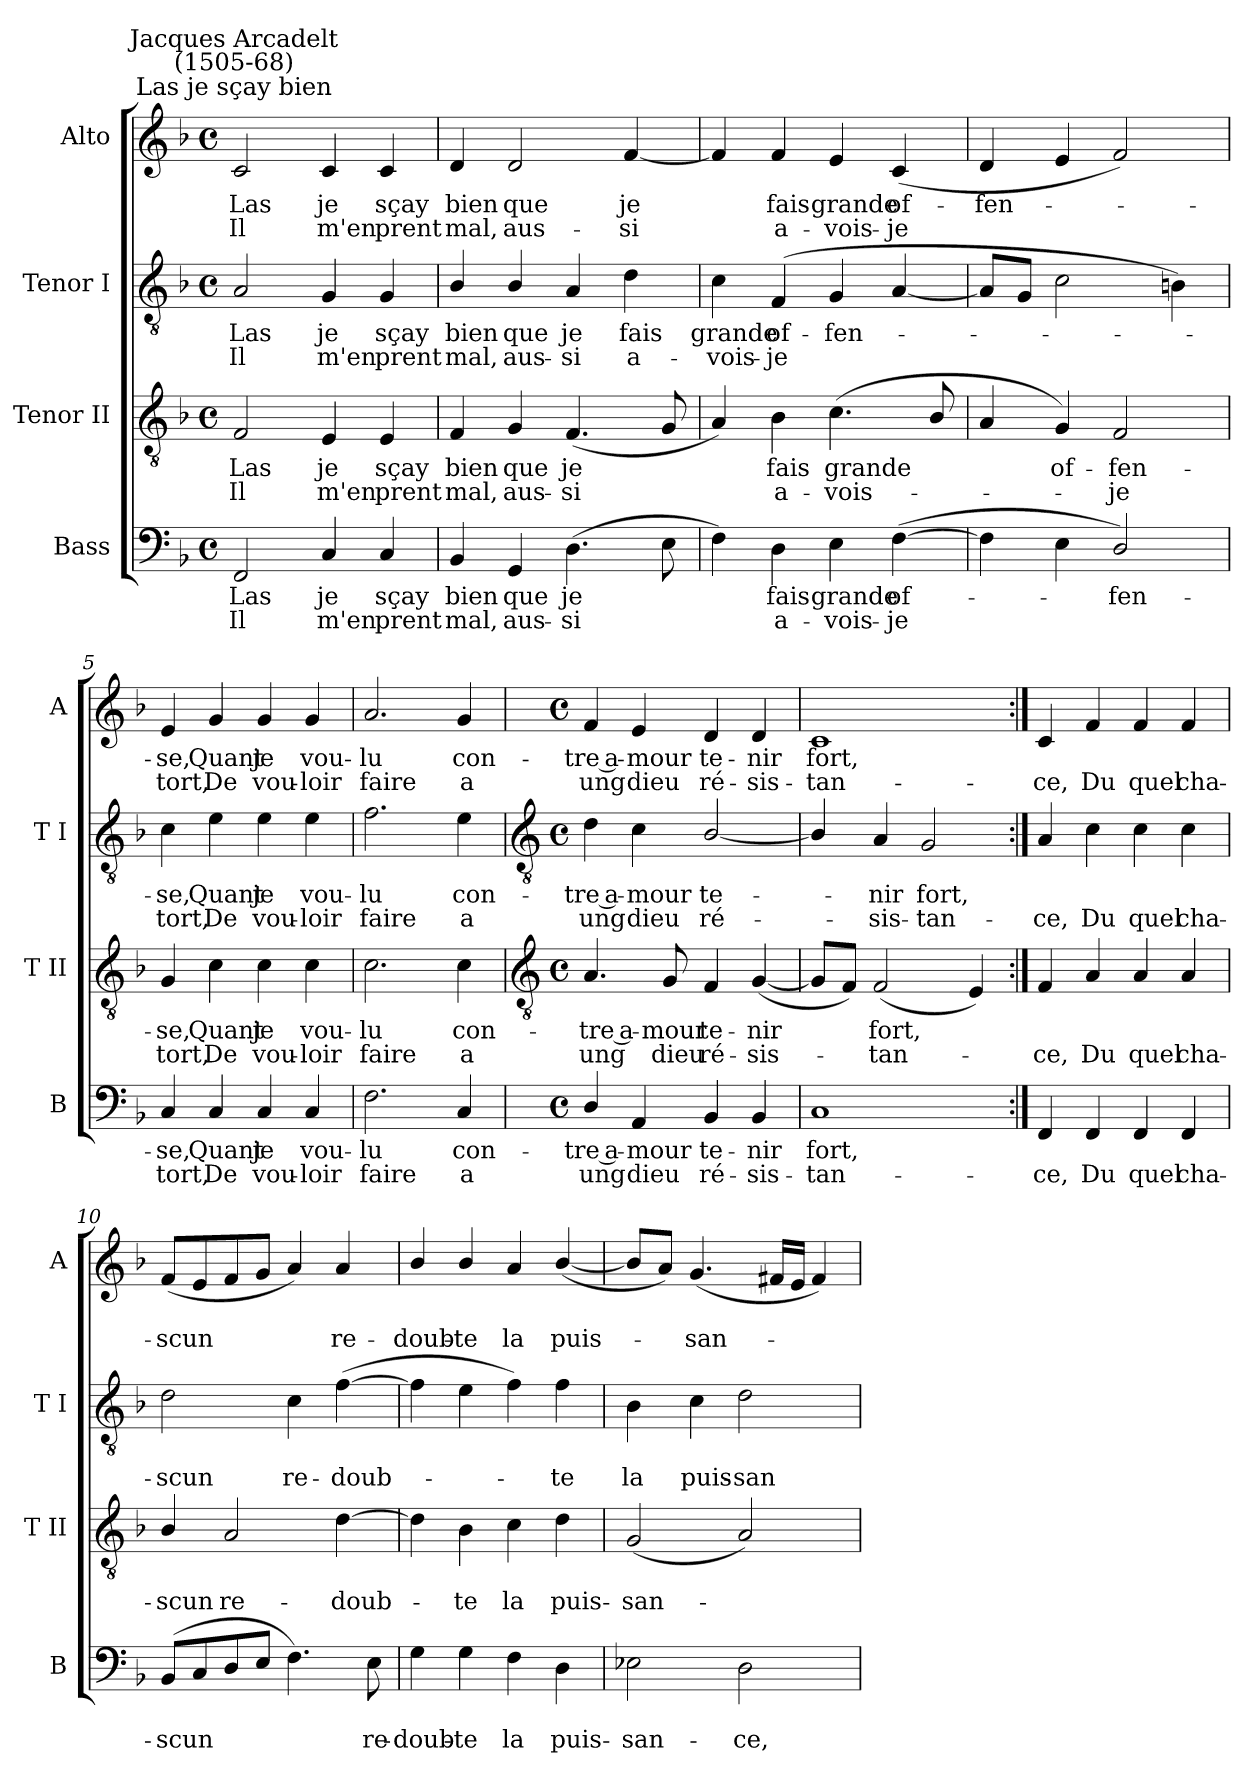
**kern	**text	**text	**kern	**text	**text	**kern	**text	**text	**kern	**text	**text
*part4	*part4	*part4	*part3	*part3	*part3	*part2	*part2	*part2	*part1	*part1	*part1
*staff4	*staff4	*staff4	*staff3	*staff3	*staff3	*staff2	*staff2	*staff2	*staff1	*staff1	*staff1
*I"Bass	*	*	*I"Tenor II	*	*	*I"Tenor I	*	*	*I"Alto	*	*
*I'B	*	*	*I'T II	*	*	*I'T I	*	*	*I'A	*	*
*clefF4	*	*	*clefGv2	*	*	*clefGv2	*	*	*clefG2	*	*
*k[b-]	*	*	*k[b-]	*	*	*k[b-]	*	*	*k[b-]	*	*
*F:	*	*	*F:	*	*	*F:	*	*	*F:	*	*
*M4/4	*	*	*M4/4	*	*	*M4/4	*	*	*M4/4	*	*
*met(c)	*	*	*met(c)	*	*	*met(c)	*	*	*met(c)	*	*
=1	=1	=1	=1	=1	=1	=1	=1	=1	=1	=1	=1
!	!	!	!	!	!	!	!	!	!LO:TX:a:cj:t=Las je sçay bien	!	!
!	!	!	!	!	!	!	!	!	!LO:TX:a:cj:t=Jacques Arcadelt\n(1505-68)	!	!
!	!LO:LY:b	!LO:LY:b	!	!LO:LY:b	!LO:LY:b	!	!LO:LY:b	!LO:LY:b	!	!LO:LY:b	!LO:LY:b
2FF	Las	Il	2F	Las	Il	2A	Las	Il	2c	Las	Il
!	!LO:LY:b	!LO:LY:b	!	!LO:LY:b	!LO:LY:b	!	!LO:LY:b	!LO:LY:b	!	!LO:LY:b	!LO:LY:b
4C	je	m'en	4E	je	m'en	4G	je	m'en	4c	je	m'en
!	!LO:LY:b	!LO:LY:b	!	!LO:LY:b	!LO:LY:b	!	!LO:LY:b	!LO:LY:b	!	!LO:LY:b	!LO:LY:b
4C	sçay	prent	4E	sçay	prent	4G	sçay	prent	4c	sçay	prent
=2	=2	=2	=2	=2	=2	=2	=2	=2	=2	=2	=2
!	!LO:LY:b	!LO:LY:b	!	!LO:LY:b	!LO:LY:b	!	!LO:LY:b	!LO:LY:b	!	!LO:LY:b	!LO:LY:b
4BB-	bien	mal,	4F	bien	mal,	4B-/	bien	mal,	4d	bien	mal,
!	!LO:LY:b	!LO:LY:b	!	!LO:LY:b	!LO:LY:b	!	!LO:LY:b	!LO:LY:b	!	!LO:LY:b	!LO:LY:b
4GG	que	aus-	4G	que	aus-	4B-/	que	aus-	2d	que	aus-
!	!LO:LY:b	!LO:LY:b	!	!LO:LY:b	!LO:LY:b	!	!LO:LY:b	!LO:LY:b	!	!	!
(>4.D	-je	si	(<4.F	-je	si	4A	-je	si	.	.	.
!	!	!	!	!	!	!	!LO:LY:b	!LO:LY:b	!	!LO:LY:b	!LO:LY:b
.	.	.	.	.	.	4d	fais	a-	[4f	-je	si
8E	.	.	8G	.	.	.	.	.	.	.	.
=3	=3	=3	=3	=3	=3	=3	=3	=3	=3	=3	=3
!	!	!	!	!	!	!	!LO:LY:b	!LO:LY:b	!	!	!
4F)	.	.	4A)	.	.	4c	-grande	vois-	4f]	.	.
!	!LO:LY:b	!LO:LY:b	!	!LO:LY:b	!LO:LY:b	!	!LO:LY:b	!LO:LY:b	!	!LO:LY:b	!LO:LY:b
4D	fais	a-	4B-	fais	a-	(<4F	-of-	-je	4f	fais	a-
!	!LO:LY:b	!LO:LY:b	!	!LO:LY:b	!LO:LY:b	!	!LO:LY:b	!	!	!LO:LY:b	!LO:LY:b
4E	-grande	vois-	(<4.c	-grande	vois-	4G	fen-	.	4e	-grande	vois-
!	!LO:LY:b	!LO:LY:b	!	!	!	!	!	!	!	!LO:LY:b	!LO:LY:b
(>[4F	-of-	je	.	.	.	[4A	.	.	(<4c	-of-	-je
.	.	.	8B-/	.	.	.	.	.	.	.	.
=4	=4	=4	=4	=4	=4	=4	=4	=4	=4	=4	=4
!	!	!	!	!	!	!	!	!	!	!LO:LY:b	!
4F]	.	.	4A	.	.	8AL]	.	.	4d	fen-	.
.	.	.	.	.	.	8GJ	.	.	.	.	.
!	!	!	!	!LO:LY:b	!	!	!	!	!	!	!
4E\	.	.	4G)	of-	.	2c	.	.	4e	.	.
!	!LO:LY:b	!	!	!LO:LY:b	!LO:LY:b	!	!	!	!	!	!
2D/)	fen-	.	2F	-fen-	-je	.	.	.	2f)	.	.
.	.	.	.	.	.	4Bn)	.	.	.	.	.
=5	=5	=5	=5	=5	=5	=5	=5	=5	=5	=5	=5
!	!LO:LY:b	!LO:LY:b	!	!LO:LY:b	!LO:LY:b	!	!LO:LY:b	!LO:LY:b	!	!LO:LY:b	!LO:LY:b
4C	-se,	tort,	4G	se,	tort,	4c	se,	tort,	4e	se,	tort,
!	!LO:LY:b	!LO:LY:b	!	!LO:LY:b	!LO:LY:b	!	!LO:LY:b	!LO:LY:b	!	!LO:LY:b	!LO:LY:b
4C	Quant	De	4c	Quant	De	4e	Quant	De	4g	Quant	De
!	!LO:LY:b	!LO:LY:b	!	!LO:LY:b	!LO:LY:b	!	!LO:LY:b	!LO:LY:b	!	!LO:LY:b	!LO:LY:b
4C	je	vou-	4c	je	vou-	4e	je	vou-	4g	je	vou-
!	!LO:LY:b	!LO:LY:b	!	!LO:LY:b	!LO:LY:b	!	!LO:LY:b	!LO:LY:b	!	!LO:LY:b	!LO:LY:b
4C	-vou-	-loir	4c	-vou-	-loir	4e	-vou-	-loir	4g	-vou-	-loir
=6	=6	=6	=6	=6	=6	=6	=6	=6	=6	=6	=6
!	!LO:LY:b	!LO:LY:b	!	!LO:LY:b	!LO:LY:b	!	!LO:LY:b	!LO:LY:b	!	!LO:LY:b	!LO:LY:b
2.F	lu	faire	2.c	lu	faire	2.f	lu	faire	2.a	lu	faire
!	!LO:LY:b	!LO:LY:b	!	!LO:LY:b	!LO:LY:b	!	!LO:LY:b	!LO:LY:b	!	!LO:LY:b	!LO:LY:b
4C	con-	-a	4c	con-	-a	4e	con-	-a	4g	con-	-a
!!LO:LB:g=z
=7	=7	=7	=7	=7	=7	=7	=7	=7	=7	=7	=7
*	*	*	*clefGv2	*	*	*clefGv2	*	*	*	*	*
*M4/4	*	*	*M4/4	*	*	*M4/4	*	*	*M4/4	*	*
*met(c)	*	*	*met(c)	*	*	*met(c)	*	*	*met(c)	*	*
!	!LO:LY:b	!LO:LY:b	!	!LO:LY:b	!LO:LY:b	!	!LO:LY:b	!LO:LY:b	!	!LO:LY:b	!LO:LY:b
4D/	tre a-	-ung	4.A	tre a-	-ung	4d	tre a-	-ung	4f	tre a-	-ung
!	!LO:LY:b	!LO:LY:b	!	!	!	!	!LO:LY:b	!LO:LY:b	!	!LO:LY:b	!LO:LY:b
4AA	mour	dieu	.	.	.	4c	mour	dieu	4e	mour	dieu
!	!	!	!	!LO:LY:b	!LO:LY:b	!	!	!	!	!	!
.	.	.	8G	mour	dieu	.	.	.	.	.	.
!	!LO:LY:b	!LO:LY:b	!	!LO:LY:b	!LO:LY:b	!	!LO:LY:b	!LO:LY:b	!	!LO:LY:b	!LO:LY:b
4BB-	te-	-ré-	4F	te-	-ré-	[2B-/	te-	ré-	4d	te-	-ré-
!	!LO:LY:b	!LO:LY:b	!	!LO:LY:b	!LO:LY:b	!	!	!	!	!LO:LY:b	!LO:LY:b
4BB-	-nir	sis-	(<[4G	-nir	sis-	.	.	.	4d	-nir	sis-
=8	=8	=8	=8	=8	=8	=8	=8	=8	=8	=8	=8
!	!LO:LY:b	!LO:LY:b	!	!	!	!	!	!	!	!LO:LY:b	!LO:LY:b
1C	-fort,	tan-	8GL]	.	.	4B-/]	.	.	1c	-fort,	tan-
.	.	.	8FJ)	.	.	.	.	.	.	.	.
!	!	!	!	!LO:LY:b	!LO:LY:b	!	!LO:LY:b	!LO:LY:b	!	!	!
.	.	.	(<2F	fort,	tan-	4A	nir	sis-	.	.	.
!	!	!	!	!	!	!	!LO:LY:b	!LO:LY:b	!	!	!
.	.	.	.	.	.	2G	-fort,	tan-	.	.	.
.	.	.	4E)	.	.	.	.	.	.	.	.
=9:|!	=9:|!	=9:|!	=9:|!	=9:|!	=9:|!	=9:|!	=9:|!	=9:|!	=9:|!	=9:|!	=9:|!
!	!	!LO:LY:b	!	!	!LO:LY:b	!	!	!LO:LY:b	!	!	!LO:LY:b
4FF	.	-ce,	4F	.	ce,	4A	.	-ce,	4c	.	-ce,
!	!	!LO:LY:b	!	!	!LO:LY:b	!	!	!LO:LY:b	!	!	!LO:LY:b
4FF	.	Du	4A	.	Du	4c	.	Du	4f	.	Du
!	!	!LO:LY:b	!	!	!LO:LY:b	!	!	!LO:LY:b	!	!	!LO:LY:b
4FF	.	quel	4A	.	quel	4c	.	quel	4f	.	quel
!	!	!LO:LY:b	!	!	!LO:LY:b	!	!	!LO:LY:b	!	!	!LO:LY:b
4FF	.	cha-	4A	.	cha-	4c	.	cha-	4f	.	cha-
=10	=10	=10	=10	=10	=10	=10	=10	=10	=10	=10	=10
!	!	!LO:LY:b	!	!	!LO:LY:b	!	!	!LO:LY:b	!	!	!LO:LY:b
(<8BB-L	.	-scun	4B-/	.	-scun	2d	.	-scun	(<8fL	.	-scun
8C	.	.	.	.	.	.	.	.	8e	.	.
!	!	!	!	!	!LO:LY:b	!	!	!	!	!	!
8D	.	.	2A	.	re-	.	.	.	8f	.	.
8EJ	.	.	.	.	.	.	.	.	8gJ	.	.
!	!	!	!	!	!	!	!	!LO:LY:b	!	!	!
4.F)	.	.	.	.	.	4c	.	re-	4a)	.	.
!	!	!	!	!	!LO:LY:b	!	!	!LO:LY:b	!	!	!LO:LY:b
.	.	.	[4d	.	-doub-	(>[4f	.	-doub-	4a	.	re-
!	!	!LO:LY:b	!	!	!	!	!	!	!	!	!
8E	.	re-	.	.	.	.	.	.	.	.	.
=11	=11	=11	=11	=11	=11	=11	=11	=11	=11	=11	=11
!	!	!LO:LY:b	!	!	!	!	!	!	!	!	!LO:LY:b
4G	.	-doub-	4d]	.	.	4f]	.	.	4b-/	.	-doub-
!	!	!LO:LY:b	!	!	!LO:LY:b	!	!	!	!	!	!LO:LY:b
4G	.	-te	4B-	.	te	4e	.	.	4b-/	.	-te
!	!	!LO:LY:b	!	!	!LO:LY:b	!	!	!	!	!	!LO:LY:b
4F	.	la	4c	.	la	4f)	.	.	4a	.	la
!	!	!LO:LY:b	!	!	!LO:LY:b	!	!	!LO:LY:b	!	!	!LO:LY:b
4D	.	puis-	4d	.	puis-	4f	.	te	(<[4b-/	.	puis-
=12	=12	=12	=12	=12	=12	=12	=12	=12	=12	=12	=12
!	!	!LO:LY:b	!	!	!LO:LY:b	!	!	!LO:LY:b	!	!	!
2E-X	.	-san-	(<2G	.	-san-	4B-	.	la	8b-L]	.	.
.	.	.	.	.	.	.	.	.	8aJ)	.	.
!	!	!	!	!	!	!	!	!LO:LY:b	!	!	!LO:LY:b
.	.	.	.	.	.	4c	.	puis-	(<4.g	.	san-
!	!	!LO:LY:b	!	!	!	!	!	!LO:LY:b	!	!	!
2D	.	-ce,	2A)	.	.	2d	.	-san-	.	.	.
.	.	.	.	.	.	.	.	.	16f#XLL	.	.
.	.	.	.	.	.	.	.	.	16eJJ	.	.
.	.	.	.	.	.	.	.	.	4f#)	.	.
=	=	=	=	=	=	=	=	=	=	=	=
*-	*-	*-	*-	*-	*-	*-	*-	*-	*-	*-	*-
